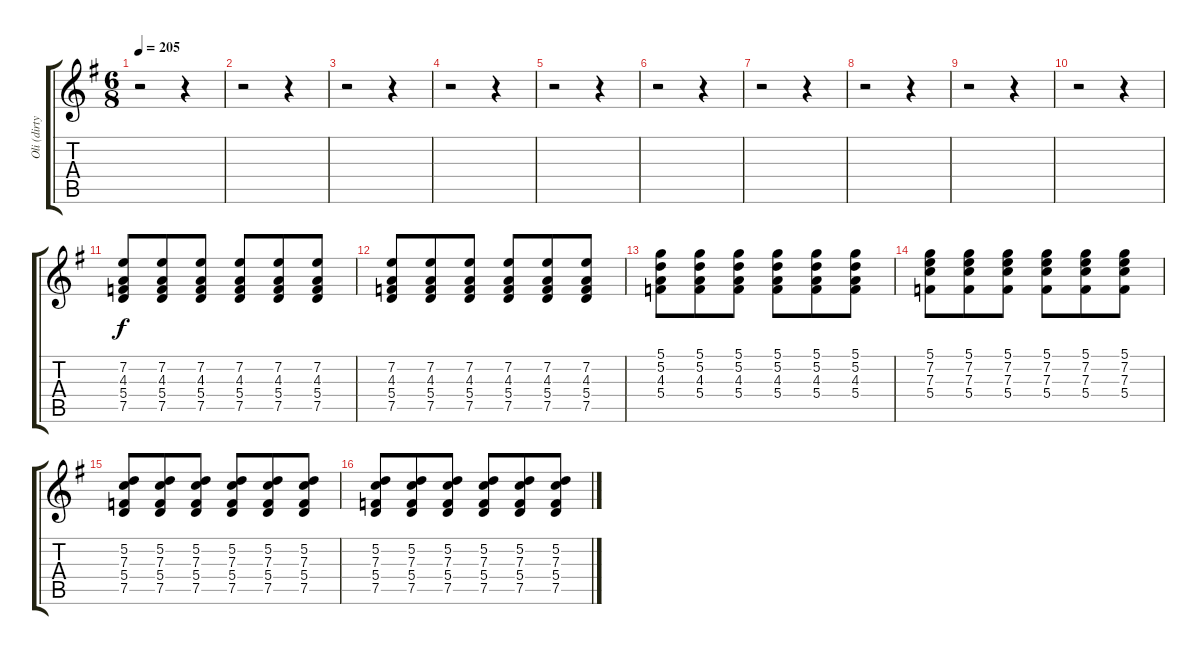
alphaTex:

\track ("Oli (dirty clean)" "Oli (dirty") {instrument overdrivenguitar}
\staff {score tabs}
\tuning (D4 A3 F3 C3 G2 D2) {hide}
\ts (6 8)
\tempo 205
\clef g2
\ks g
r.2{dy f} r.4 |
r.2 r.4 |
r.2 r.4 |
r.2 r.4 |
r.2 r.4 |
r.2 r.4 |
r.2 r.4 |
r.2 r.4 |
r.2 r.4 |
r.2 r.4 |
(7.2 4.3 5.4 7.5).8 (7.2 4.3 5.4 7.5).8 (7.2 4.3 5.4 7.5).8 (7.2 4.3 5.4 7.5).8 (7.2 4.3 5.4 7.5).8 (7.2 4.3 5.4 7.5).8 |
(7.2 4.3 5.4 7.5).8 (7.2 4.3 5.4 7.5).8 (7.2 4.3 5.4 7.5).8 (7.2 4.3 5.4 7.5).8 (7.2 4.3 5.4 7.5).8 (7.2 4.3 5.4 7.5).8 |
(5.1 5.2 4.3 5.4).8 (5.1 5.2 4.3 5.4).8 (5.1 5.2 4.3 5.4).8 (5.1 5.2 4.3 5.4).8 (5.1 5.2 4.3 5.4).8 (5.1 5.2 4.3 5.4).8 |
(5.1 7.2 7.3 5.4).8 (5.1 7.2 7.3 5.4).8 (5.1 7.2 7.3 5.4).8 (5.1 7.2 7.3 5.4).8 (5.1 7.2 7.3 5.4).8 (5.1 7.2 7.3 5.4).8 |
(5.2 7.3 5.4 7.5).8 (5.2 7.3 5.4 7.5).8 (5.2 7.3 5.4 7.5).8 (5.2 7.3 5.4 7.5).8 (5.2 7.3 5.4 7.5).8 (5.2 7.3 5.4 7.5).8 |
(5.2 7.3 5.4 7.5).8 (5.2 7.3 5.4 7.5).8 (5.2 7.3 5.4 7.5).8 (5.2 7.3 5.4 7.5).8 (5.2 7.3 5.4 7.5).8 (5.2 7.3 5.4 7.5).8
